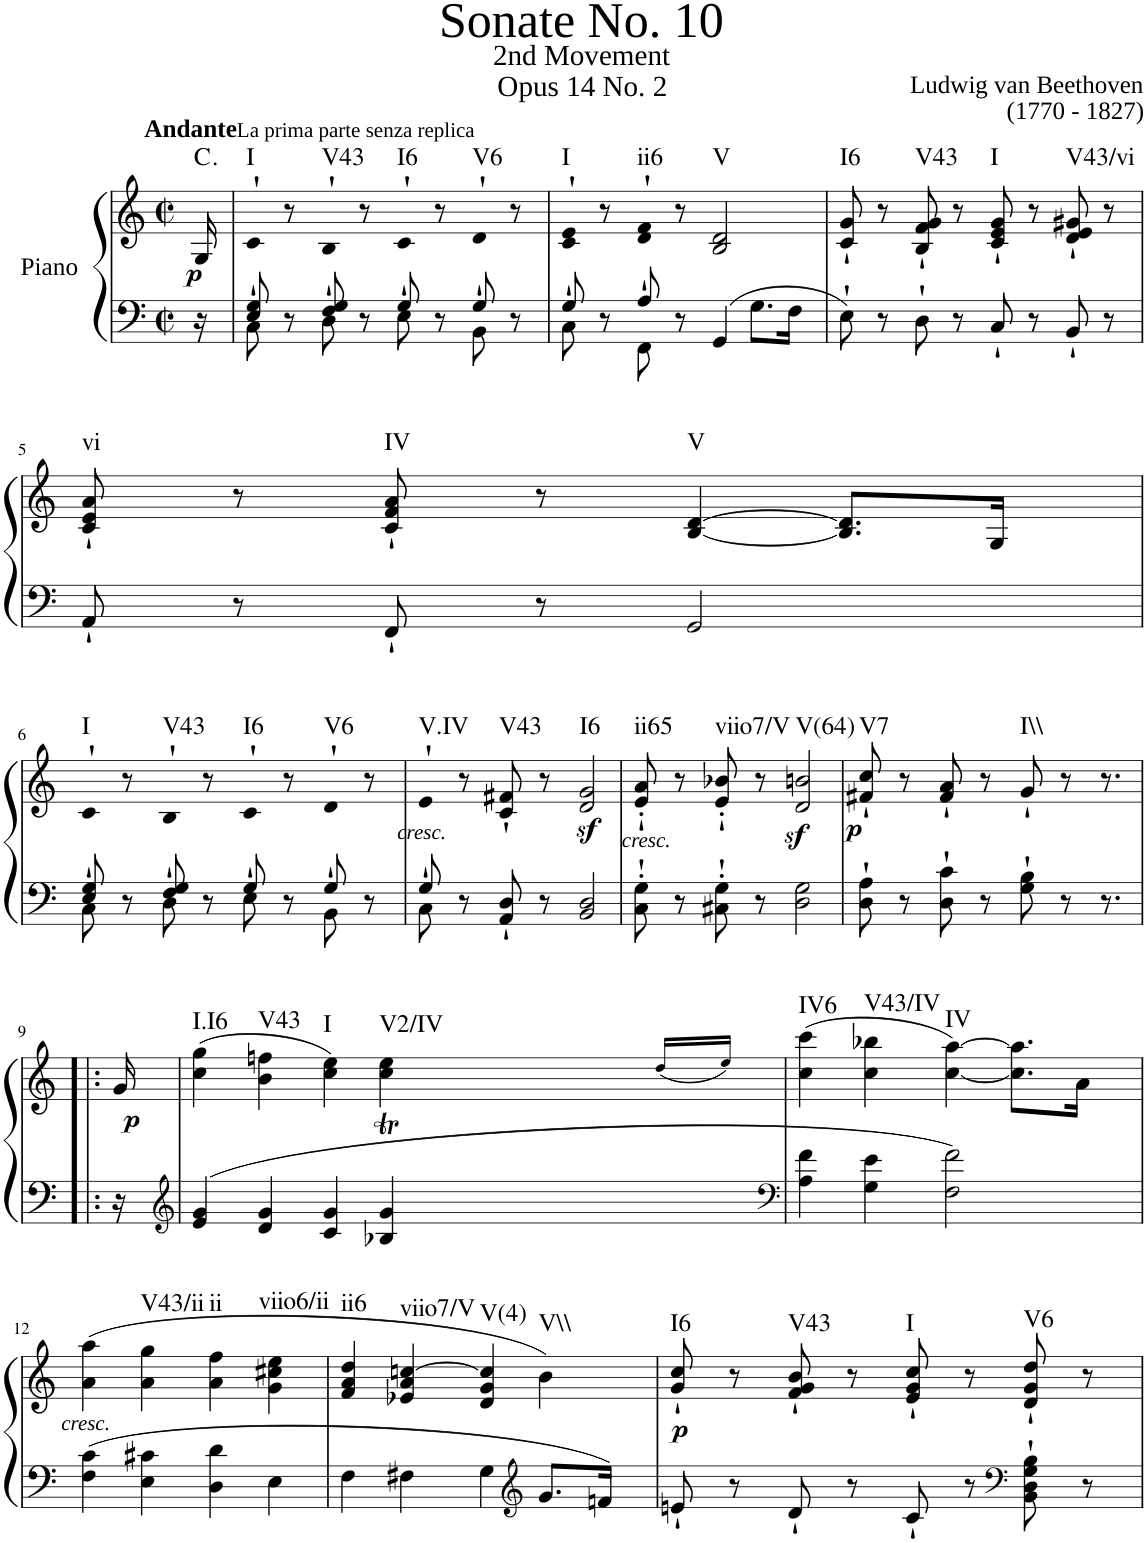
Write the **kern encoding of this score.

**kern	**kern	**dynam	**harte
*part1	*part1	*part1	*part1
*staff2	*staff1	*staff1/2	*
*I"Piano	*	*	*
*I'Pno	*	*	*
*clefF4	*clefG2	*	*
*k[]	*k[]	*	*
*M4/4	*M4/4	*	*
*met(c|)	*met(c|)	*	*
=1	=1	=1	=1
!	!LO:TX:a:B:t=Andante	!	!
!	!LO:TX:a:t=La prima parte senza replica	!	!
!	!	!LO:DY:b	!LO:H:kt=.
16r	16G/	p	.
=2	=2	=2	=2
*^	*	*	*
!	!	!	!	!LO:H:kt=I
8E/' 8G/'	8C'`\	8c'`	.	N
8ryy	8r	8r	.	.
!	!	!	!	!LO:H:kt=V43
8F/' 8G/'	8D'`\	8B'`	.	N
8ryy	8r	8r	.	.
!	!	!	!	!LO:H:kt=I6
8G'/	8E'`\	8c'`	.	N
8ryy	8r	8r	.	.
!	!	!	!	!LO:H:kt=V6
8G'/	8BB'`\	8d'`	.	N
8ryy	8r	8r	.	.
=3	=3	=3	=3	=3
!	!	!	!	!LO:H:kt=I
8G'/	8C'`\	8c'` 8e'`	.	N
8ryy	8r	8r	.	.
!	!	!	!	!LO:H:kt=ii6
8A'/	8FF'`\	8d'` 8f'`	.	N
2ryy	8r	8r	.	.
!	!	!	!	!LO:H:kt=V
.	4GG/	2B/ 2d/	.	N
.	8.G\L	.	.	.
8ryy	.	.	.	.
.	16F\Jk	.	.	.
=4	=4	=4	=4	=4
!	!	!	!	!LO:H:kt=I6
*v	*v	*	*	*
8E'`\	8c/'` 8g/'`	.	N
8r	8r	.	.
!	!	!	!LO:H:kt=V43
8D'`\	8B/'` 8f/'` 8g/'`	.	N
8r	8r	.	.
!	!	!	!LO:H:kt=I
8C'`/	8c/'` 8e/'` 8g/'`	.	N
8r	8r	.	.
!	!	!	!LO:H:kt=V43/vi
8BB'`/	8d/'` 8e/'` 8g#X/'`	.	N
8r	8r	.	.
!!LO:LB:g=z
=5	=5	=5	=5
!	!	!	!LO:H:kt=vi
8AA'`/	8c/'` 8e/'` 8a/'`	.	N
8r	8r	.	.
!	!	!	!LO:H:kt=IV
8FF'`/	8c/'` 8f/'` 8a/'`	.	N
8r	8r	.	.
!	!	!	!LO:H:kt=V
2GG/	[4B/ [4d/	.	N
.	8.B/] 8.d/]L	.	.
.	16G/Jk	.	.
!!LO:LB:g=z
=6	=6	=6	=6
*^	*	*	*
!	!	!	!	!LO:H:kt=I
8E/' 8G/'	8C'`\	8c'`	.	N
8ryy	8r	8r	.	.
!	!	!	!	!LO:H:kt=V43
8F/' 8G/'	8D'`\	8B'`	.	N
8ryy	8r	8r	.	.
!	!	!	!	!LO:H:kt=I6
8G'/	8E'`\	8c'`	.	N
8ryy	8r	8r	.	.
!	!	!	!	!LO:H:kt=V6
8G'/	8BB'`\	8d'`	.	N
8ryy	8r	8r	.	.
=7	=7	=7	=7	=7
!	!	!	!LO:DY:b	!LO:H:kt=V.IV
8G'/	8C'`\	8e'`	other-dynamics	N
2..ryy	8r	8r	.	.
!	!	!	!	!LO:H:kt=V43
.	8AA/'` 8D/'`	8c/'` 8f#X/'`	.	N
.	8r	8r	.	.
!	!	!	!LO:DY:b	!LO:H:kt=I6
.	2BB/ 2D/	2d/ 2g/	sf	N
=8	=8	=8	=8	=8
!	!	!	!LO:DY:b	!LO:H:kt=ii65
*v	*v	*	*	*
8C\'` 8G\'`	8e/'` 8a/'`	other-dynamics	N
8r	8r	.	.
!	!	!	!LO:H:kt=viio7/V
8C#X\'` 8G\'`	8e/'` 8b-X/'`	.	N
8r	8r	.	.
!	!	!LO:DY:b	!LO:H:kt=V(64)
2D\ 2G\	2d/ 2bn/	sf	N
=9	=9	=9	=9
!	!	!LO:DY:b	!LO:H:kt=V7
8D\'` 8A\'`	8f#X/'` 8cc/'`	p	N
8r	8r	.	.
8D\'` 8c\'`	8f#/'` 8a/'`	.	.
8r	8r	.	.
!	!	!	!LO:H:kt=I\\
8G\'` 8B\'`	8g'`/	.	N
8r	8r	.	.
8.r	8.r	.	.
!!LO:LB:g=z
=9!|:	=9!|:	=9!|:	=9!|:
!	!	!LO:DY:b	!
16r	16g/	p	.
=10	=10	=10	=10
*clefG2	*	*	*
*	*^	*	*
!	!	!	!	!LO:H:kt=I.I6
4e/ 4g/	(4cc\ 4gg\	3360%2519ryy	.	N
!	!	!	!	!LO:H:kt=V43
4d/ 4g/	4b\ 4ffn\	.	.	N
!	!	!	!	!LO:H:kt=I
4c/ 4g/	4cc\ 4ee\)	.	.	N
*	*	*Xtuplet	*	*
.	.	28ryy	.	.
!	!	!	!	!LO:H:kt=V2/IV
4B-X/ 4g/	4cc\T 4ee\T	.	.	N
.	.	28ff!	.	.
.	.	28ee!	.	.
.	.	28ff!	.	.
.	.	28ee!	.	.
.	.	(28dd!/LL	.	.
.	.	28ee!/JJ)	.	.
.	.	3360ryy	.	.
*	*v	*v	*	*
=11	=11	=11	=11
*clefF4	*	*	*
*	*^	*	*
!	!	!	!	!LO:H:kt=IV6
*	*v	*v	*	*
4A\ 4f\	(4cc\ 4ccc\	.	N
!	!	!	!LO:H:kt=V43/IV
4G\ 4e\	4cc\ 4bb-X\	.	N
!	!	!	!LO:H:kt=IV
2F\ 2f\	[4cc\ [4aa\)	.	N
.	8.cc\] 8.aa\]L	.	.
.	16a\Jk	.	.
!!LO:LB:g=z
=12	=12	=12	=12
!	!	!LO:DY:b	!
4F\ 4c\	(4a\ 4aa\	other-dynamics	.
!	!	!	!LO:H:kt=V43/ii
4E\ 4c#X\	4a\ 4gg\	.	N
!	!	!	!LO:H:kt=ii
4D\ 4d\	4a\ 4ff\	.	N
!	!	!	!LO:H:kt=viio6/ii
4E\	4g\ 4cc#X\ 4ee\	.	N
=13	=13	=13	=13
!	!	!	!LO:H:kt=ii6
4F\	4f/ 4a/ 4dd/	.	N
!	!	!	!LO:H:kt=viio7/V
4F#X\	4e-X/ 4a/ [4ccn/	.	N
!	!	!	!LO:H:kt=V(4)
4G\	4d/ 4g/ 4cc/]	.	N
*clefG2	*	*	*
!	!	!	!LO:H:kt=V\\
8.g/L	4b\)	.	N
16fn/Jk	.	.	.
=14	=14	=14	=14
!	!	!LO:DY:b	!LO:H:kt=I6
8en'`/	8g/'` 8cc/'`	p	N
8r	8r	.	.
!	!	!	!LO:H:kt=V43
8d'`/	8f/'` 8g/'` 8b/'`	.	N
8r	8r	.	.
!	!	!	!LO:H:kt=I
8c'`/	8e/'` 8g/'` 8cc/'`	.	N
8r	8r	.	.
*clefF4	*	*	*
!	!	!	!LO:H:kt=V6
8BB\'` 8D\'` 8G\'` 8B\'`	8d/'` 8g/'` 8dd/'`	.	N
8r	8r	.	.
=	=	=	=
*-	*-	*-	*-
